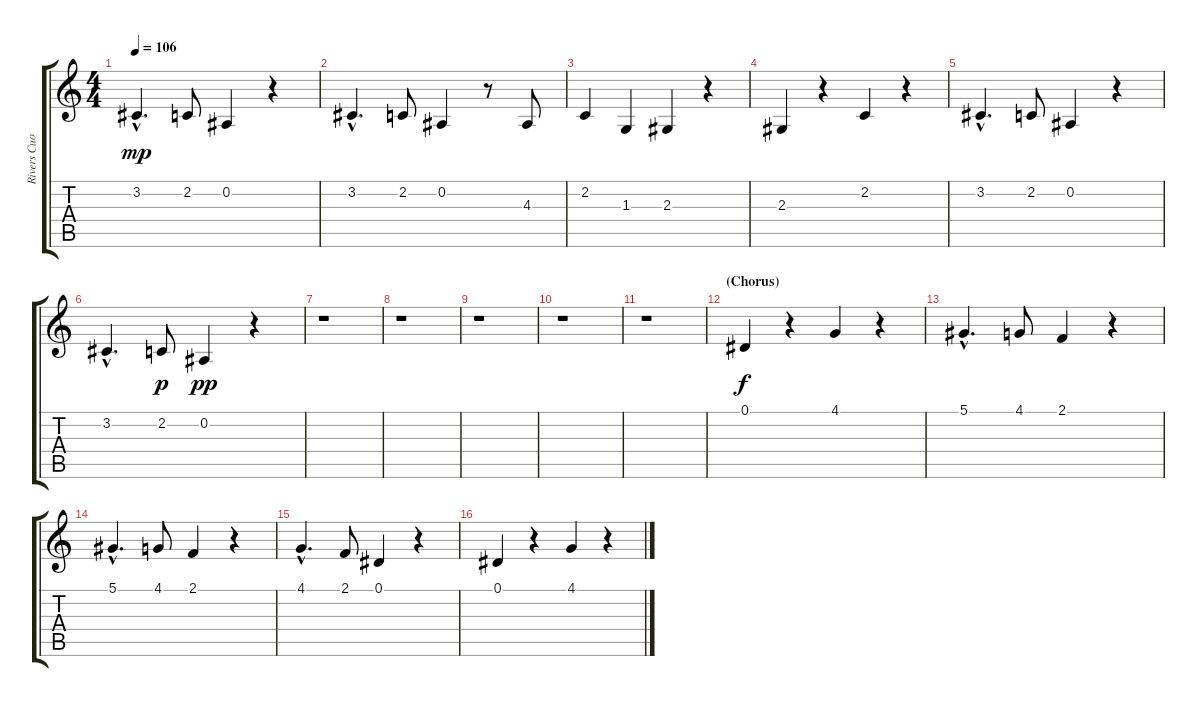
\track ("Rivers Cuomo" "Rivers Cuo") {instrument drawbarorgan}
\staff {score tabs}
\tuning (Eb4 Bb3 Gb3 Db3 Ab2 Eb2) {hide}
\ts (4 4)
\tempo 106
\clef g2
\ks c
3.2{hac}.4{d dy mp} 2.2.8 0.2.4 r.4 |
3.2{hac}.4{d} 2.2.8 0.2.4 r.8 4.3.8 |
2.2.4 1.3.4 2.3.4 r.4 |
2.3.4 r.4 2.2.4 r.4 |
3.2{hac}.4{d} 2.2.8 0.2.4 r.4 |
3.2{hac}.4{d} 2.2.8{dy p} 0.2.4{dy pp} r.4 |
r.1 |
r.1 |
r.1 |
r.1 |
r.1 |
\section ("" "(Chorus)")
0.1.4{dy f} r.4 4.1.4 r.4 |
5.1{hac}.4{d} 4.1.8 2.1.4 r.4 |
5.1{hac}.4{d} 4.1.8 2.1.4 r.4 |
4.1{hac}.4{d} 2.1.8 0.1.4 r.4 |
0.1.4 r.4 4.1.4 r.4
